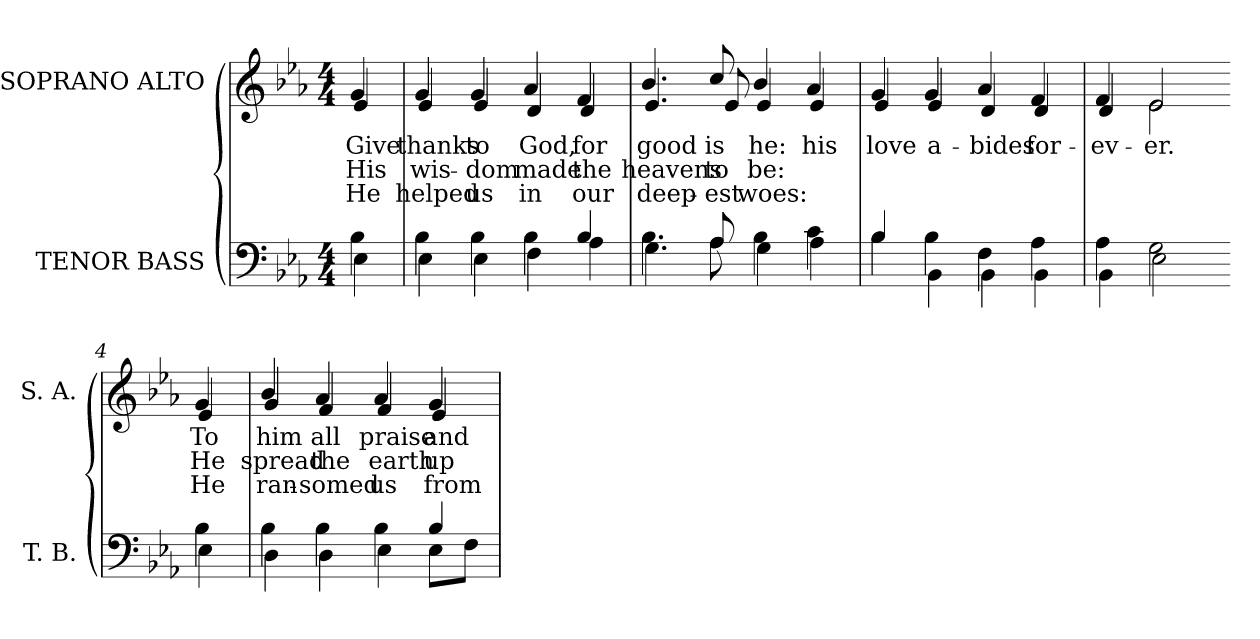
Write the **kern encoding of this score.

**kern	**kern	**text	**text	**text
*part2	*part1	*part1	*part1	*part1
*staff2	*staff1	*staff1	*staff1	*staff1
*I"TENOR BASS	*I"SOPRANO ALTO	*	*	*
*I'T. B.	*I'S. A.	*	*	*
!!LO:PB:g=z
*clefF4	*clefG2	*	*	*
*k[b-e-a-]	*k[b-e-a-]	*	*	*
*E-:	*E-:	*	*	*
*M4/4	*M4/4	*	*	*
=	=	=	=	=
*^	*	*	*	*
!	!	!LO:TX:a:i:t=May be sung antiphonally	!	!	!
!	!	!LO:TX:b:cj:t=1	!	!	!
!	!	!LO:TX:b:cj:t=2	!	!	!
!	!	!LO:TX:b:cj:t=3	!	!	!
!	!	!	!LO:LY:b:color=#000000	!LO:LY:b:color=#000000	!LO:LY:b:color=#000000
*	*	*^	*	*	*
4B-i\	4E-i\	4gi/	4e-i/	Give	His	He
=	=	=	=	=	=	=
!	!	!	!	!LO:LY:b:color=#000000	!LO:LY:b:color=#000000	!LO:LY:b:color=#000000
4B-i\	4E-i\	4gi/	4e-i/	thanks	wis-	helped
!	!	!	!	!LO:LY:b:color=#000000	!LO:LY:b:color=#000000	!LO:LY:b:color=#000000
4B-i\	4E-i\	4gi/	4e-i/	to	-dom	us
!	!	!	!	!LO:LY:b:color=#000000	!LO:LY:b:color=#000000	!LO:LY:b:color=#000000
4B-i\	4Fi\	4a-i/	4di/	God,	made	in
!	!	!	!	!LO:LY:b:color=#000000	!LO:LY:b:color=#000000	!LO:LY:b:color=#000000
4B-i/	4A-i\	4fi/	4di/	for	the	our
=1	=1	=1	=1	=1	=1	=1
!	!	!	!	!LO:LY:b:color=#000000	!LO:LY:b:color=#000000	!LO:LY:b:color=#000000
4.B-i\	4.Gi\	4.b-i/	4.e-i/	good	heavens	deep-
!	!	!	!	!LO:LY:b:color=#000000	!LO:LY:b:color=#000000	!LO:LY:b:color=#000000
8A-i/	8A-i\	8cci/	8e-i/	is	to	-est
!	!	!	!	!LO:LY:b:color=#000000	!LO:LY:b:color=#000000	!LO:LY:b:color=#000000
4B-i\	4Gi\	4b-i/	4e-i/	he:	be:	woes:
!	!	!	!	!LO:LY:b:color=#000000	!	!
4ci\	4A-i\	4a-i/	4e-i/	his	.	.
=2	=2	=2	=2	=2	=2	=2
!	!	!	!	!LO:LY:b:color=#000000	!	!
4B-i/	4B-i\	4gi/	4e-i/	love	.	.
!	!	!	!	!LO:LY:b:color=#000000	!	!
4B-i\	4BB-i\	4gi/	4e-i/	a-	.	.
!	!	!	!	!LO:LY:b:color=#000000	!	!
4Fi\	4BB-i\	4a-i/	4di/	-bides	.	.
!	!	!	!	!LO:LY:b:color=#000000	!	!
4A-i\	4BB-i\	4fi/	4di/	for-	.	.
=3	=3	=3	=3	=3	=3	=3
!	!	!	!	!LO:LY:b:color=#000000	!	!
4A-i\	4BB-i\	4fi/	4di/	-ev-	.	.
!	!	!	!	!LO:LY:b:color=#000000	!	!
2Gi\	2E-i\	2e-i/	2e-i\	-er.	.	.
!!LO:LB:g=z	!!
=4-	=4-	=4-	=4-	=4-	=4-	=4-
!	!	!	!	!LO:LY:b:color=#000000	!LO:LY:b:color=#000000	!LO:LY:b:color=#000000
4B-i\	4E-i\	4gi/	4e-i/	To	He	He
=5	=5	=5	=5	=5	=5	=5
!	!	!	!	!LO:LY:b:color=#000000	!LO:LY:b:color=#000000	!LO:LY:b:color=#000000
4B-i\	4Di\	4b-i/	4gi/	him	spread	ran-
!	!	!	!	!LO:LY:b:color=#000000	!LO:LY:b:color=#000000	!LO:LY:b:color=#000000
4B-i\	4Di\	4a-i/	4fi/	all	the	-somed
!	!	!	!	!LO:LY:b:color=#000000	!LO:LY:b:color=#000000	!LO:LY:b:color=#000000
4B-i\	4E-i\	4a-i/	4fi/	praise	earth	us
!	!	!	!	!LO:LY:b:color=#000000	!LO:LY:b:color=#000000	!LO:LY:b:color=#000000
4B-i/	8E-i\L	4gi/	4e-i/	and	up-	from
.	8Fi\J	.	.	.	.	.
*v	*v	*	*	*	*	*
*	*v	*v	*	*	*
=	=	=	=	=
*-	*-	*-	*-	*-
